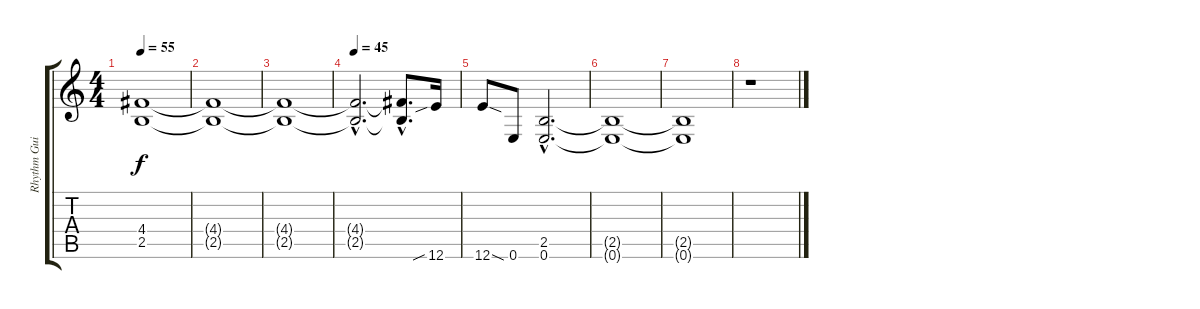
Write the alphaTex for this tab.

\track ("Rhythm Guitar 2" "Rhythm Gui") {instrument overdrivenguitar}
\staff {score tabs}
\tuning (E4 B3 G3 D3 A2 E2) {hide}
\ts (4 4)
\tempo 55
\clef g2
\ks c
(4.4{t} 2.5{t}).1{dy f} |
(4.4{t} 2.5{t}).1 |
(4.4{t} 2.5{t}).1 |
\tempo 45
(4.4{hac t} 2.5{hac t}).2{d} (4.4{hac t} 2.5{hac t}).8{d} 12.6{sib}.16 |
12.6{sod}.8 0.6.8 (2.5{hac} 0.6{hac}).2{d} |
(2.5{t} 0.6{t}).1 |
(2.5{t} 0.6{t}).1 |
r.1
